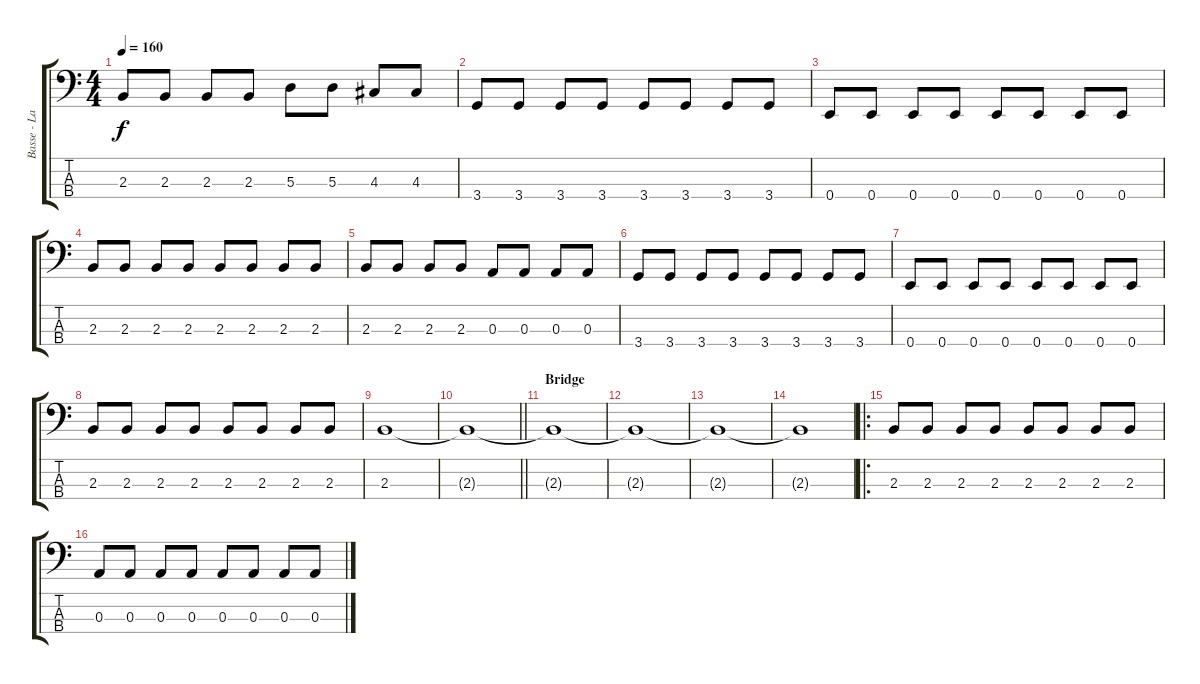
\track ("Basse - Lasse" "Basse - La") {instrument electricbassfinger}
\staff {score tabs}
\tuning (G2 D2 A1 E1) {hide}
\ts (4 4)
\tempo 160
\clef f4
\ks c
2.3.8{dy f} 2.3.8 2.3.8 2.3.8 5.3.8 5.3.8 4.3.8 4.3.8 |
3.4.8 3.4.8 3.4.8 3.4.8 3.4.8 3.4.8 3.4.8 3.4.8 |
0.4.8 0.4.8 0.4.8 0.4.8 0.4.8 0.4.8 0.4.8 0.4.8 |
2.3.8 2.3.8 2.3.8 2.3.8 2.3.8 2.3.8 2.3.8 2.3.8 |
2.3.8 2.3.8 2.3.8 2.3.8 0.3.8 0.3.8 0.3.8 0.3.8 |
3.4.8 3.4.8 3.4.8 3.4.8 3.4.8 3.4.8 3.4.8 3.4.8 |
0.4.8 0.4.8 0.4.8 0.4.8 0.4.8 0.4.8 0.4.8 0.4.8 |
2.3.8 2.3.8 2.3.8 2.3.8 2.3.8 2.3.8 2.3.8 2.3.8 |
2.3.1 |
\barLineRight lightlight
2.3{t}.1 |
\section ("" "Bridge")
2.3{t}.1 |
2.3{t}.1 |
2.3{t}.1 |
2.3{t}.1 |
\ro
2.3.8 2.3.8 2.3.8 2.3.8 2.3.8 2.3.8 2.3.8 2.3.8 |
0.3.8 0.3.8 0.3.8 0.3.8 0.3.8 0.3.8 0.3.8 0.3.8
